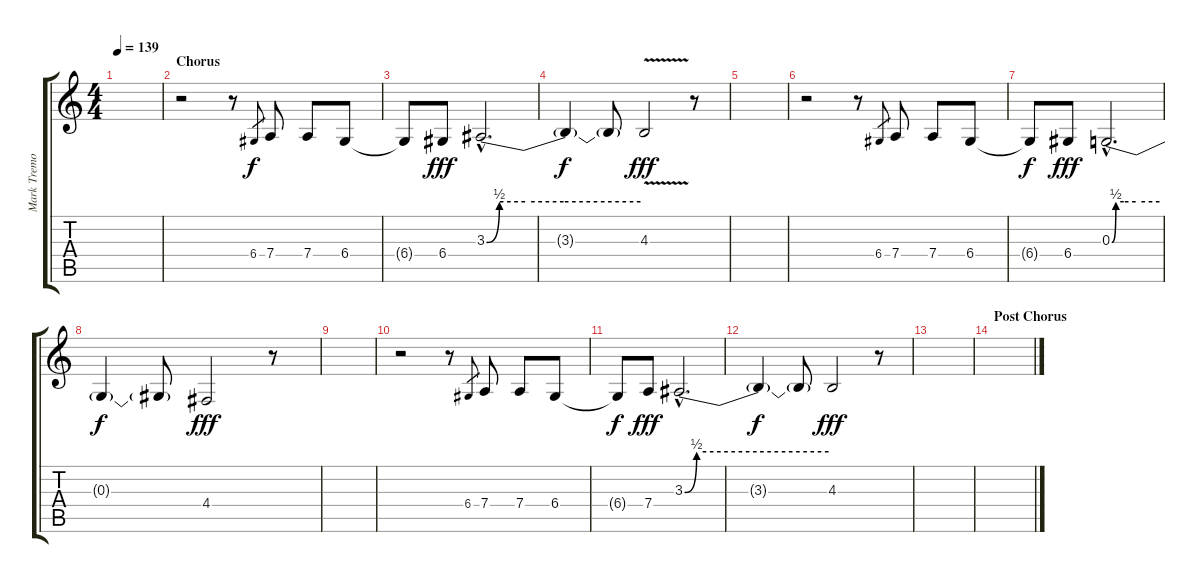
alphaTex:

\track ("Mark Tremonti - Vocals" "Mark Tremo") {instrument baritonesax}
\staff {score tabs}
\tuning (E4 B3 G3 D3 A2 E2) {hide}
\ts (4 4)
\tempo 139
\clef g2
\ks c
|
\section ("" "Chorus")
r.2 r.8 6.4.8{gr} 7.4.8 7.4.8 6.4.8 |
6.4{t}.8{dy f} 6.4.8{dy fff} 3.3{be (custom 0 0 5 2 15 2 30 2 60 2) hac}.2{d} |
3.3{t}.4{dy f} 3.3{t}.8 4.3{v}.2{dy fff} r.8 |
|
r.2 r.8 6.4.8{gr} 7.4.8 7.4.8 6.4.8 |
6.4{t}.8{dy f} 6.4.8{dy fff} 0.3{be (custom 0 0 5 2 15 2 30 2 60 2) hac}.2{d} |
0.3{t}.4{dy f} 0.3{t}.8 4.4.2{dy fff} r.8 |
|
r.2 r.8 6.4.8{gr} 7.4.8 7.4.8 6.4.8 |
6.4{t}.8{dy f} 7.4.8{dy fff} 3.3{be (custom 0 0 5 2 15 2 30 2 60 2) hac}.2{d} |
3.3{t}.4{dy f} 3.3{t}.8 4.3.2{dy fff} r.8 |
|
\section ("" "Post Chorus")
